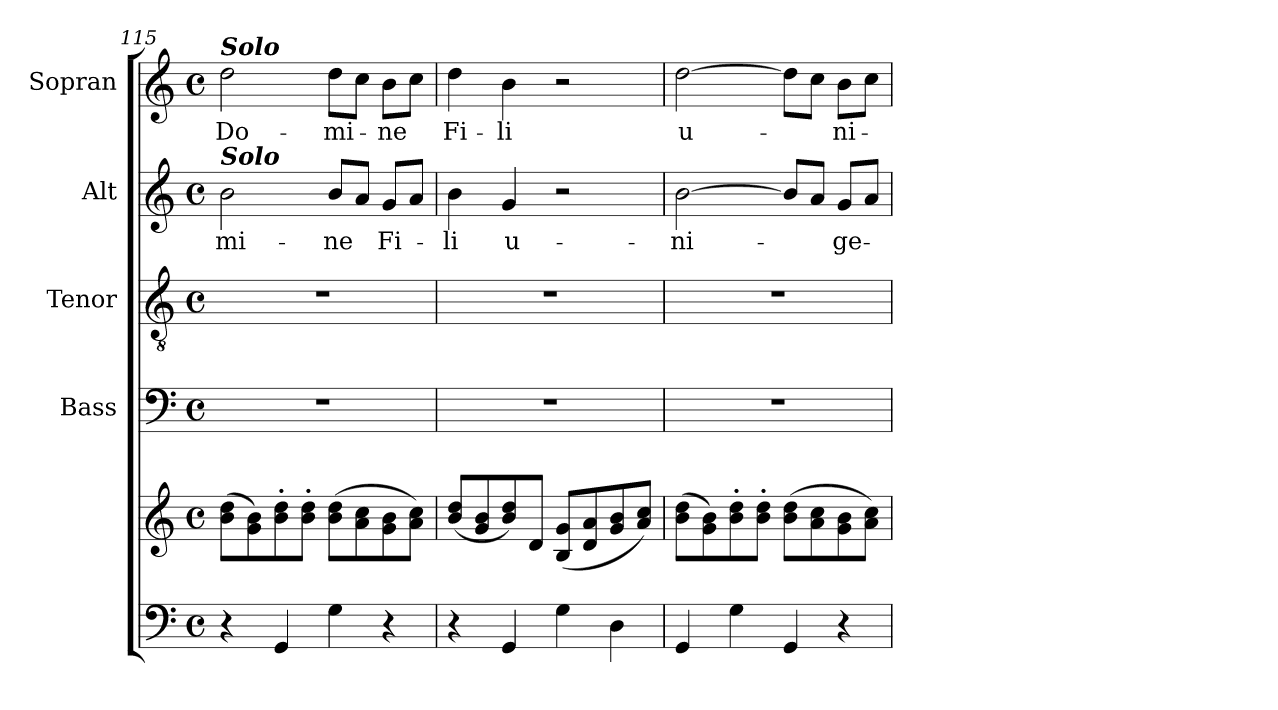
**kern	**kern	**kern	**kern	**kern	**text	**kern	**text
*part5	*part5	*part4	*part3	*part2	*part2	*part1	*part1
*staff6	*staff5	*staff4	*staff3	*staff2	*staff2	*staff1	*staff1
*	*	*I"Bass	*I"Tenor	*I"Alt	*	*I"Sopran	*
*	*	*I'B.	*I'T.	*I'A.	*	*I'S.	*
*clefF4	*clefG2	*clefF4	*clefGv2	*clefG2	*	*clefG2	*
*k[]	*k[]	*k[]	*k[]	*k[]	*	*k[]	*
*C:	*C:	*C:	*C:	*C:	*	*C:	*
*M4/4	*M4/4	*M4/4	*M4/4	*M4/4	*	*M4/4	*
*met(c)	*met(c)	*met(c)	*met(c)	*met(c)	*	*met(c)	*
=115	=115	=115	=115	=115	=115	=115	=115
!	!	!	!	!	!	!LO:TX:a:Bi:t=Solo	!
!	!	!	!	!LO:TX:a:Bi:t=Solo	!	!	!
!	!	!	!	!	!LO:LY:b	!	!LO:LY:b
4r	(>8b\ 8dd\L	1r	1r	2b\	-mi-	2dd\	Do-
.	8g\ 8b\)	.	.	.	.	.	.
4GG/	8b\'> 8dd\'>	.	.	.	.	.	.
.	8b\'> 8dd\'>J	.	.	.	.	.	.
!	!	!	!	!	!LO:LY:b	!	!LO:LY:b
4G\	(>8b\ 8dd\L	.	.	8b/L	-ne	8dd\L	-mi-
.	8a\ 8cc\	.	.	8a/J	.	8cc\J	.
!	!	!	!	!	!LO:LY:b	!	!LO:LY:b
4r	8g\ 8b\	.	.	8g/L	Fi-	8b\L	-ne
.	8a\ 8cc\J)	.	.	8a/J	.	8cc\J	.
!!LO:LB:g=z
=116	=116	=116	=116	=116	=116	=116	=116
!	!	!	!	!	!LO:LY:b	!	!LO:LY:b
4r	(<8b/ 8dd/L	1r	1r	4b\	-li	4dd\	Fi-
.	8g/ 8b/	.	.	.	.	.	.
!	!	!	!	!	!LO:LY:b	!	!LO:LY:b
4GG/	8b/ 8dd/)	.	.	4g/	u-	4b\	-li
.	8d/J	.	.	.	.	.	.
4G\	(<8B/ 8g/L	.	.	2r	.	2r	.
.	8d/ 8a/	.	.	.	.	.	.
4D\	8g/ 8b/	.	.	.	.	.	.
.	8a/ 8cc/J)	.	.	.	.	.	.
=117	=117	=117	=117	=117	=117	=117	=117
!	!	!	!	!	!LO:LY:b	!	!LO:LY:b
4GG/	(>8b\ 8dd\L	1r	1r	[2b\	-ni-	[2dd\	u-
.	8g\ 8b\)	.	.	.	.	.	.
4G\	8b\'> 8dd\'>	.	.	.	.	.	.
.	8b\'> 8dd\'>J	.	.	.	.	.	.
4GG/	(>8b\ 8dd\L	.	.	8b/L]	.	8dd\L]	.
.	8a\ 8cc\	.	.	8a/J	.	8cc\J	.
!	!	!	!	!	!LO:LY:b	!	!LO:LY:b
4r	8g\ 8b\	.	.	8g/L	-ge-	8b\L	-ni-
.	8a\ 8cc\J)	.	.	8a/J	.	8cc\J	.
=	=	=	=	=	=	=	=
*-	*-	*-	*-	*-	*-	*-	*-
